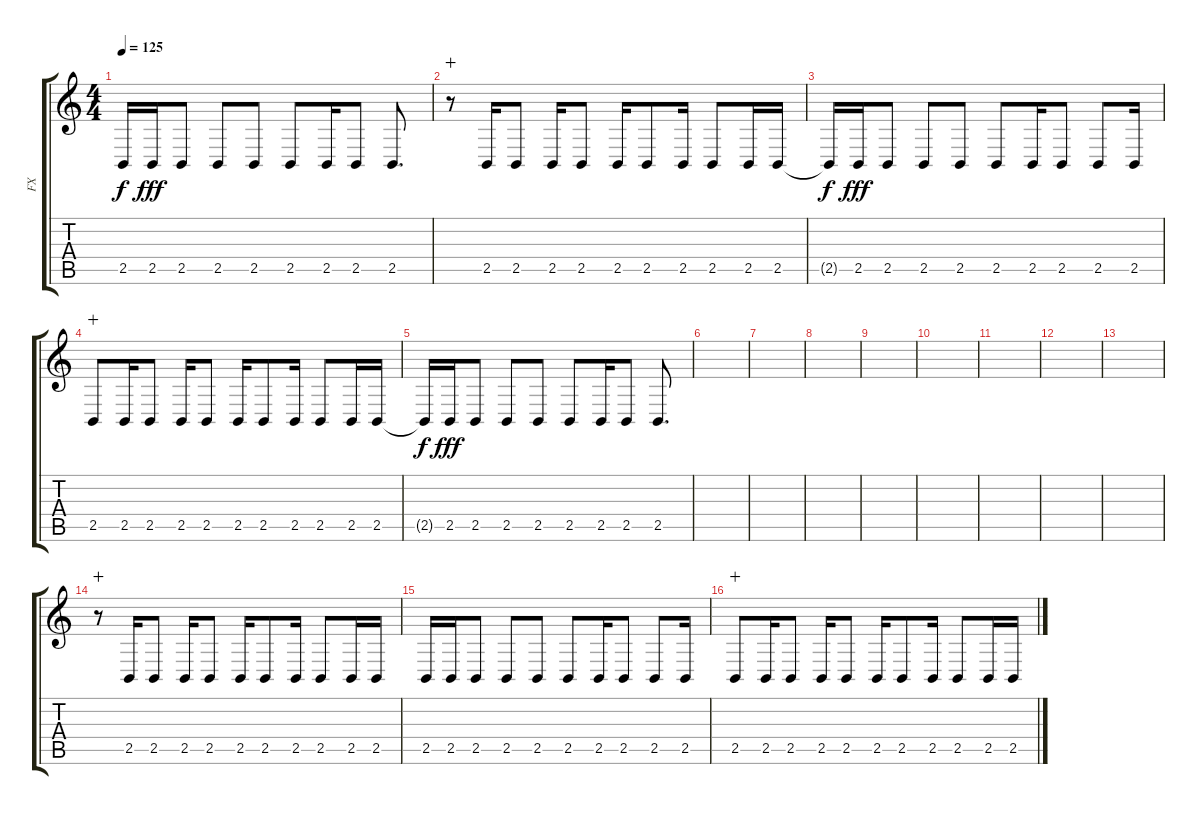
\track ("FX" "FX") {instrument pad6metallic}
\staff {score tabs}
\tuning (E4 B3 G3 D3 A2 E2) {hide}
\ts (4 4)
\tempo 125
\clef g2
\ks c
2.5{t}.16{dy f} 2.5.16{dy fff} 2.5.8 2.5.8 2.5.8 2.5.8 2.5.16 2.5.8 2.5.8{d} |
r.8{wahc} 2.5.16{volume 16 balance 0} 2.5.8 2.5.16 2.5.8 2.5.16 2.5.8 2.5.16 2.5.8 2.5.16 2.5.16 |
2.5{t}.16{dy f} 2.5.16{dy fff} 2.5.8 2.5.8 2.5.8 2.5.8 2.5.16 2.5.8 2.5.8 2.5.16 |
2.5.8{wahc} 2.5.16{volume 0 balance 16} 2.5.8 2.5.16 2.5.8 2.5.16 2.5.8 2.5.16 2.5.8 2.5.16 2.5.16 |
2.5{t}.16{dy f} 2.5.16{dy fff} 2.5.8 2.5.8 2.5.8 2.5.8 2.5.16 2.5.8 2.5.8{d} |
|
|
|
|
|
|
|
|
r.8{volume 0 balance 16 wahc} 2.5.16{volume 16 balance 0} 2.5.8 2.5.16 2.5.8 2.5.16 2.5.8 2.5.16 2.5.8 2.5.16 2.5.16 |
2.5.16 2.5.16 2.5.8 2.5.8 2.5.8 2.5.8 2.5.16 2.5.8 2.5.8 2.5.16 |
2.5.8{wahc} 2.5.16{volume 0 balance 16} 2.5.8 2.5.16 2.5.8 2.5.16 2.5.8 2.5.16 2.5.8 2.5.16 2.5.16
